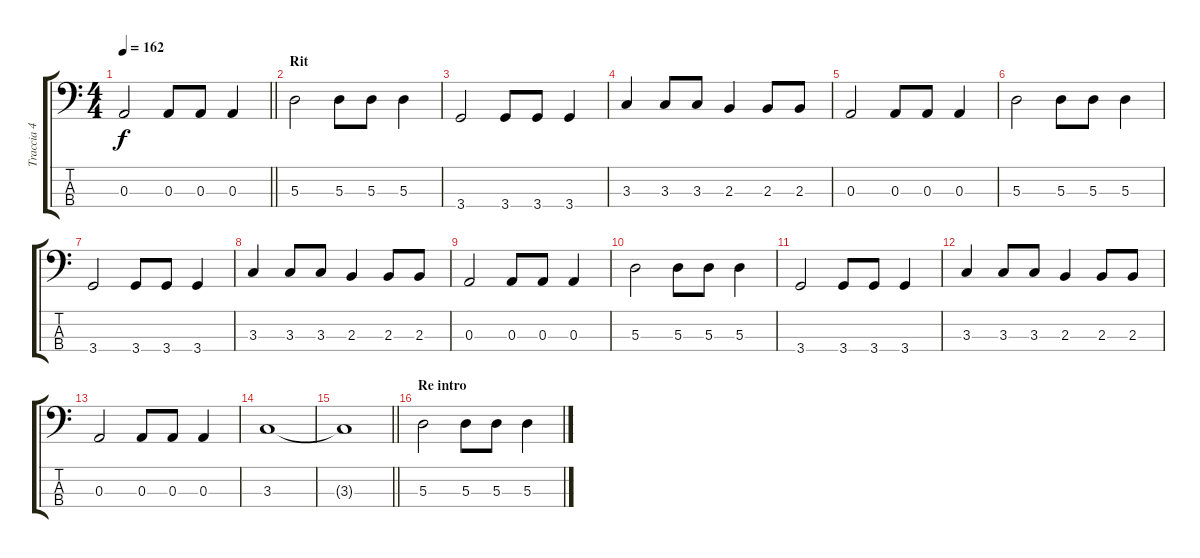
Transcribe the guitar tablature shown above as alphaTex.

\track ("Traccia 4" "Traccia 4") {instrument electricbassfinger}
\staff {score tabs}
\tuning (G2 D2 A1 E1) {hide}
\ts (4 4)
\tempo 162
\clef f4
\barLineRight lightlight
\ks c
0.3.2{dy f} 0.3.8 0.3.8 0.3.4 |
\section ("" "Rit")
5.3.2 5.3.8 5.3.8 5.3.4 |
3.4.2 3.4.8 3.4.8 3.4.4 |
3.3.4 3.3.8 3.3.8 2.3.4 2.3.8 2.3.8 |
0.3.2 0.3.8 0.3.8 0.3.4 |
5.3.2 5.3.8 5.3.8 5.3.4 |
3.4.2 3.4.8 3.4.8 3.4.4 |
3.3.4 3.3.8 3.3.8 2.3.4 2.3.8 2.3.8 |
0.3.2 0.3.8 0.3.8 0.3.4 |
5.3.2 5.3.8 5.3.8 5.3.4 |
3.4.2 3.4.8 3.4.8 3.4.4 |
3.3.4 3.3.8 3.3.8 2.3.4 2.3.8 2.3.8 |
0.3.2 0.3.8 0.3.8 0.3.4 |
3.3.1 |
\barLineRight lightlight
3.3{t}.1 |
\section ("" "Re intro")
5.3.2 5.3.8 5.3.8 5.3.4
